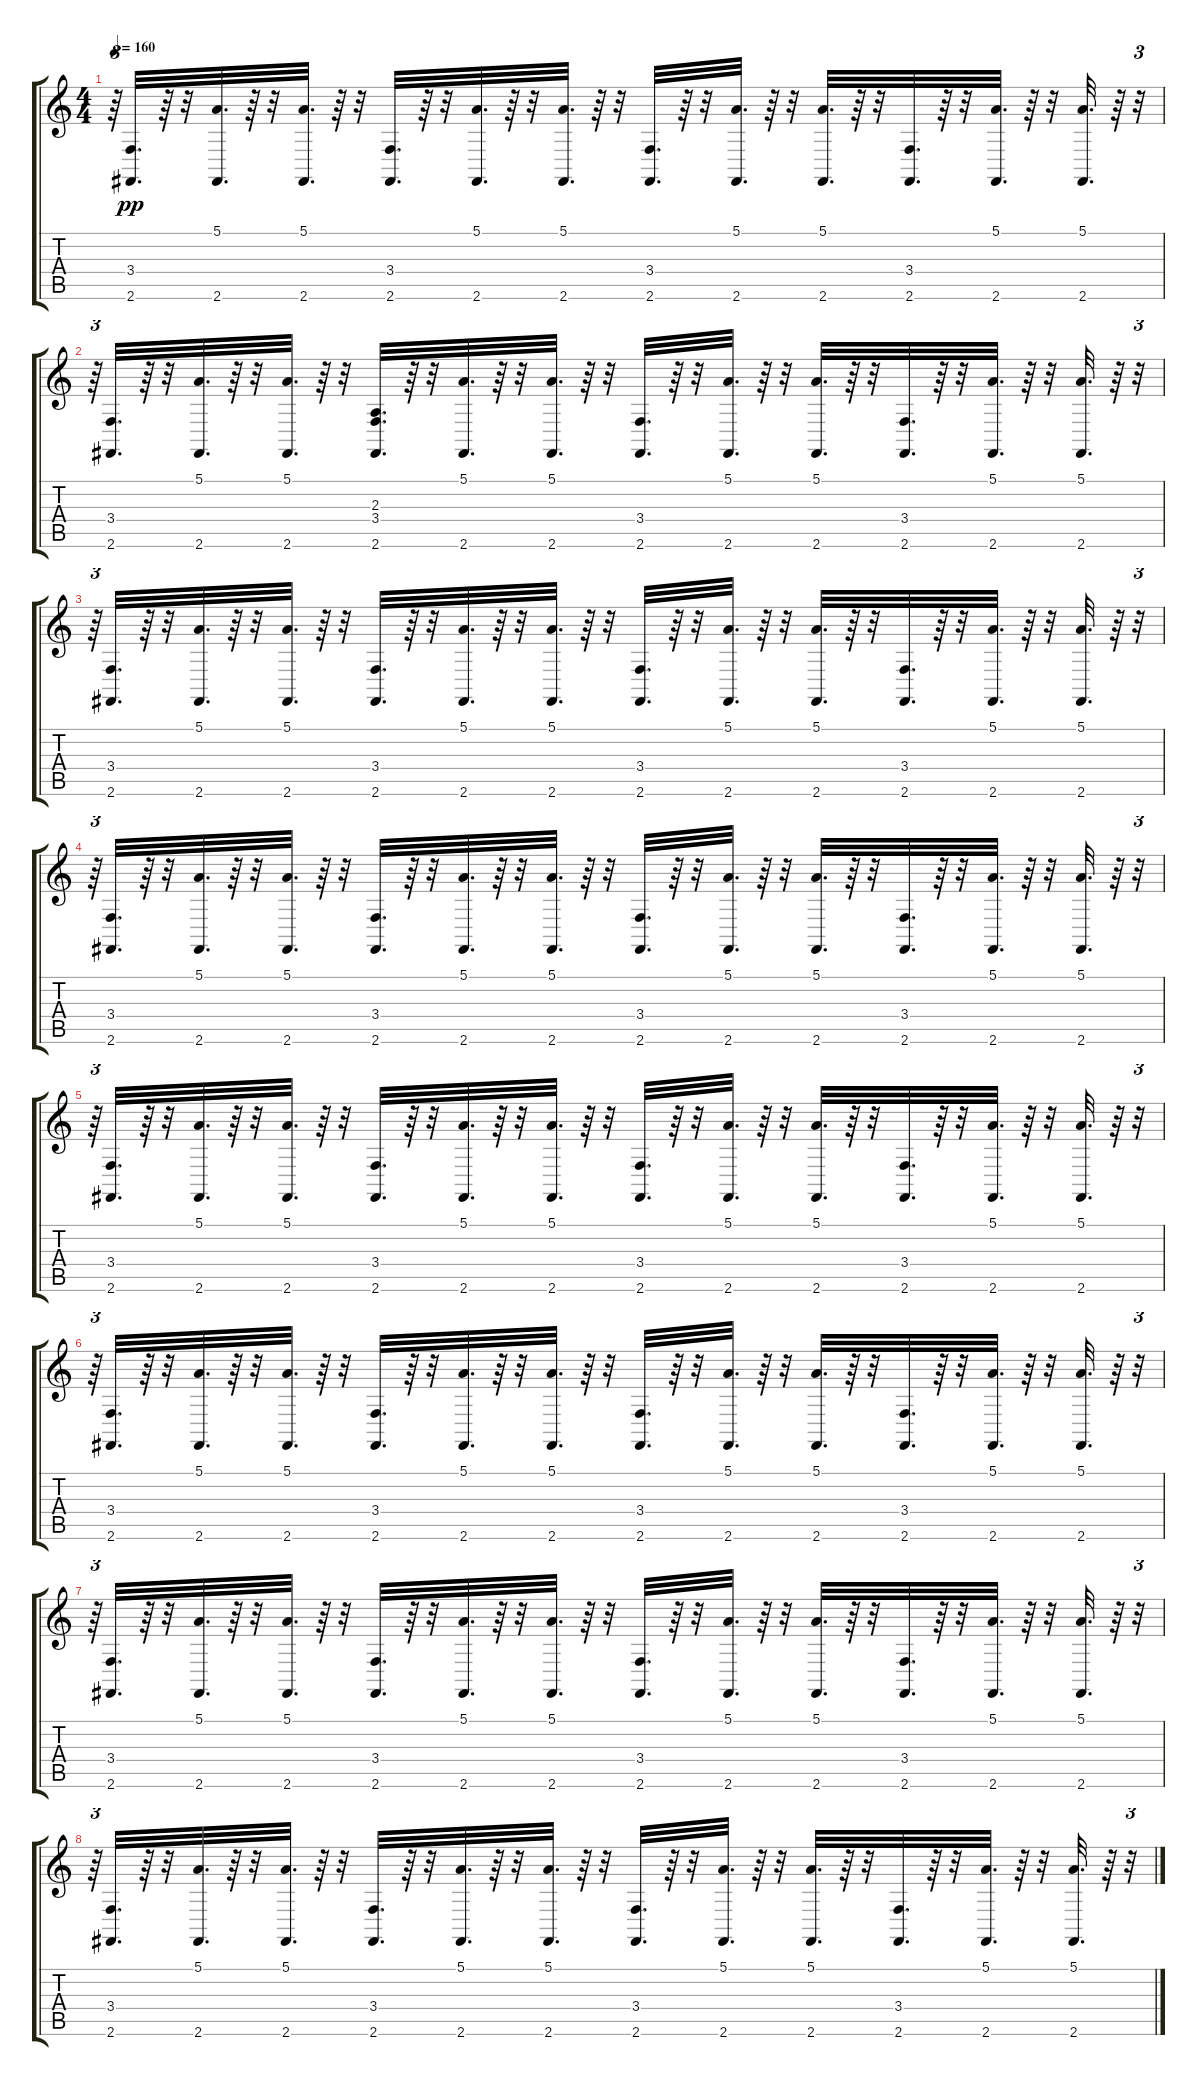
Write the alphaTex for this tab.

\track "" {instrument musicbox}
\staff {score tabs}
\tuning (E4 B3 G3 D3 A2 E2) {hide}
\ts (4 4)
\tempo 160
\clef g2
\ks c
r.64{tu (3 2) dy pp} (3.4 2.6).32{d} r.64 r.32 (5.1 2.6).32{d} r.64 r.32 (5.1 2.6).32{d} r.64 r.32 (3.4 2.6).32{d} r.64 r.32 (5.1 2.6).32{d} r.64 r.32 (5.1 2.6).32{d} r.64 r.32 (3.4 2.6).32{d} r.64 r.32 (5.1 2.6).32{d} r.64 r.32 (5.1 2.6).32{d} r.64 r.32 (3.4 2.6).32{d} r.64 r.32 (5.1 2.6).32{d} r.64 r.32 (5.1 2.6).32{d} r.64 r.32{tu (3 2)} |
r.64{tu (3 2)} (3.4 2.6).32{d} r.64 r.32 (5.1 2.6).32{d} r.64 r.32 (5.1 2.6).32{d} r.64 r.32 (2.3 3.4 2.6).32{d} r.64 r.32 (5.1 2.6).32{d} r.64 r.32 (5.1 2.6).32{d} r.64 r.32 (3.4 2.6).32{d} r.64 r.32 (5.1 2.6).32{d} r.64 r.32 (5.1 2.6).32{d} r.64 r.32 (3.4 2.6).32{d} r.64 r.32 (5.1 2.6).32{d} r.64 r.32 (5.1 2.6).32{d} r.64 r.32{tu (3 2)} |
r.64{tu (3 2)} (3.4 2.6).32{d} r.64 r.32 (5.1 2.6).32{d} r.64 r.32 (5.1 2.6).32{d} r.64 r.32 (3.4 2.6).32{d} r.64 r.32 (5.1 2.6).32{d} r.64 r.32 (5.1 2.6).32{d} r.64 r.32 (3.4 2.6).32{d} r.64 r.32 (5.1 2.6).32{d} r.64 r.32 (5.1 2.6).32{d} r.64 r.32 (3.4 2.6).32{d} r.64 r.32 (5.1 2.6).32{d} r.64 r.32 (5.1 2.6).32{d} r.64 r.32{tu (3 2)} |
r.64{tu (3 2)} (3.4 2.6).32{d} r.64 r.32 (5.1 2.6).32{d} r.64 r.32 (5.1 2.6).32{d} r.64 r.32 (3.4 2.6).32{d} r.64 r.32 (5.1 2.6).32{d} r.64 r.32 (5.1 2.6).32{d} r.64 r.32 (3.4 2.6).32{d} r.64 r.32 (5.1 2.6).32{d} r.64 r.32 (5.1 2.6).32{d} r.64 r.32 (3.4 2.6).32{d} r.64 r.32 (5.1 2.6).32{d} r.64 r.32 (5.1 2.6).32{d} r.64 r.32{tu (3 2)} |
r.64{tu (3 2)} (3.4 2.6).32{d} r.64 r.32 (5.1 2.6).32{d} r.64 r.32 (5.1 2.6).32{d} r.64 r.32 (3.4 2.6).32{d} r.64 r.32 (5.1 2.6).32{d} r.64 r.32 (5.1 2.6).32{d} r.64 r.32 (3.4 2.6).32{d} r.64 r.32 (5.1 2.6).32{d} r.64 r.32 (5.1 2.6).32{d} r.64 r.32 (3.4 2.6).32{d} r.64 r.32 (5.1 2.6).32{d} r.64 r.32 (5.1 2.6).32{d} r.64 r.32{tu (3 2)} |
r.64{tu (3 2)} (3.4 2.6).32{d} r.64 r.32 (5.1 2.6).32{d} r.64 r.32 (5.1 2.6).32{d} r.64 r.32 (3.4 2.6).32{d} r.64 r.32 (5.1 2.6).32{d} r.64 r.32 (5.1 2.6).32{d} r.64 r.32 (3.4 2.6).32{d} r.64 r.32 (5.1 2.6).32{d} r.64 r.32 (5.1 2.6).32{d} r.64 r.32 (3.4 2.6).32{d} r.64 r.32 (5.1 2.6).32{d} r.64 r.32 (5.1 2.6).32{d} r.64 r.32{tu (3 2)} |
r.64{tu (3 2)} (3.4 2.6).32{d} r.64 r.32 (5.1 2.6).32{d} r.64 r.32 (5.1 2.6).32{d} r.64 r.32 (3.4 2.6).32{d} r.64 r.32 (5.1 2.6).32{d} r.64 r.32 (5.1 2.6).32{d} r.64 r.32 (3.4 2.6).32{d} r.64 r.32 (5.1 2.6).32{d} r.64 r.32 (5.1 2.6).32{d} r.64 r.32 (3.4 2.6).32{d} r.64 r.32 (5.1 2.6).32{d} r.64 r.32 (5.1 2.6).32{d} r.64 r.32{tu (3 2)} |
r.64{tu (3 2)} (3.4 2.6).32{d} r.64 r.32 (5.1 2.6).32{d} r.64 r.32 (5.1 2.6).32{d} r.64 r.32 (3.4 2.6).32{d} r.64 r.32 (5.1 2.6).32{d} r.64 r.32 (5.1 2.6).32{d} r.64 r.32 (3.4 2.6).32{d} r.64 r.32 (5.1 2.6).32{d} r.64 r.32 (5.1 2.6).32{d} r.64 r.32 (3.4 2.6).32{d} r.64 r.32 (5.1 2.6).32{d} r.64 r.32 (5.1 2.6).32{d} r.64 r.32{tu (3 2)}
